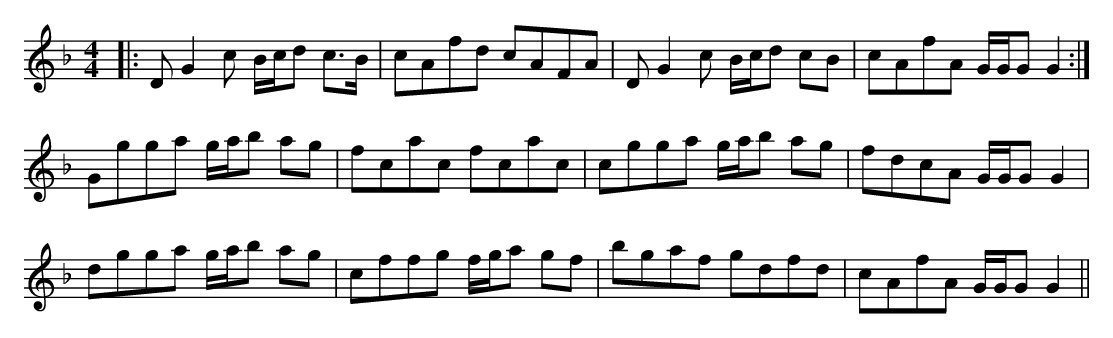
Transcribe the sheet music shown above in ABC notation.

X:1
M:4/4
K:Gdor
|:D G2 c B/c/d c>B|cAfd cAFA|D G2 c B/c/d cB|cAfA G/G/G G2:|
Ggga g/a/b ag|fcac fcac|cgga g/a/b ag|fdcA G/G/G G2|
dgga g/a/b ag|cffg f/g/a gf|bgaf gdfd|cAfA G/G/G G2||
